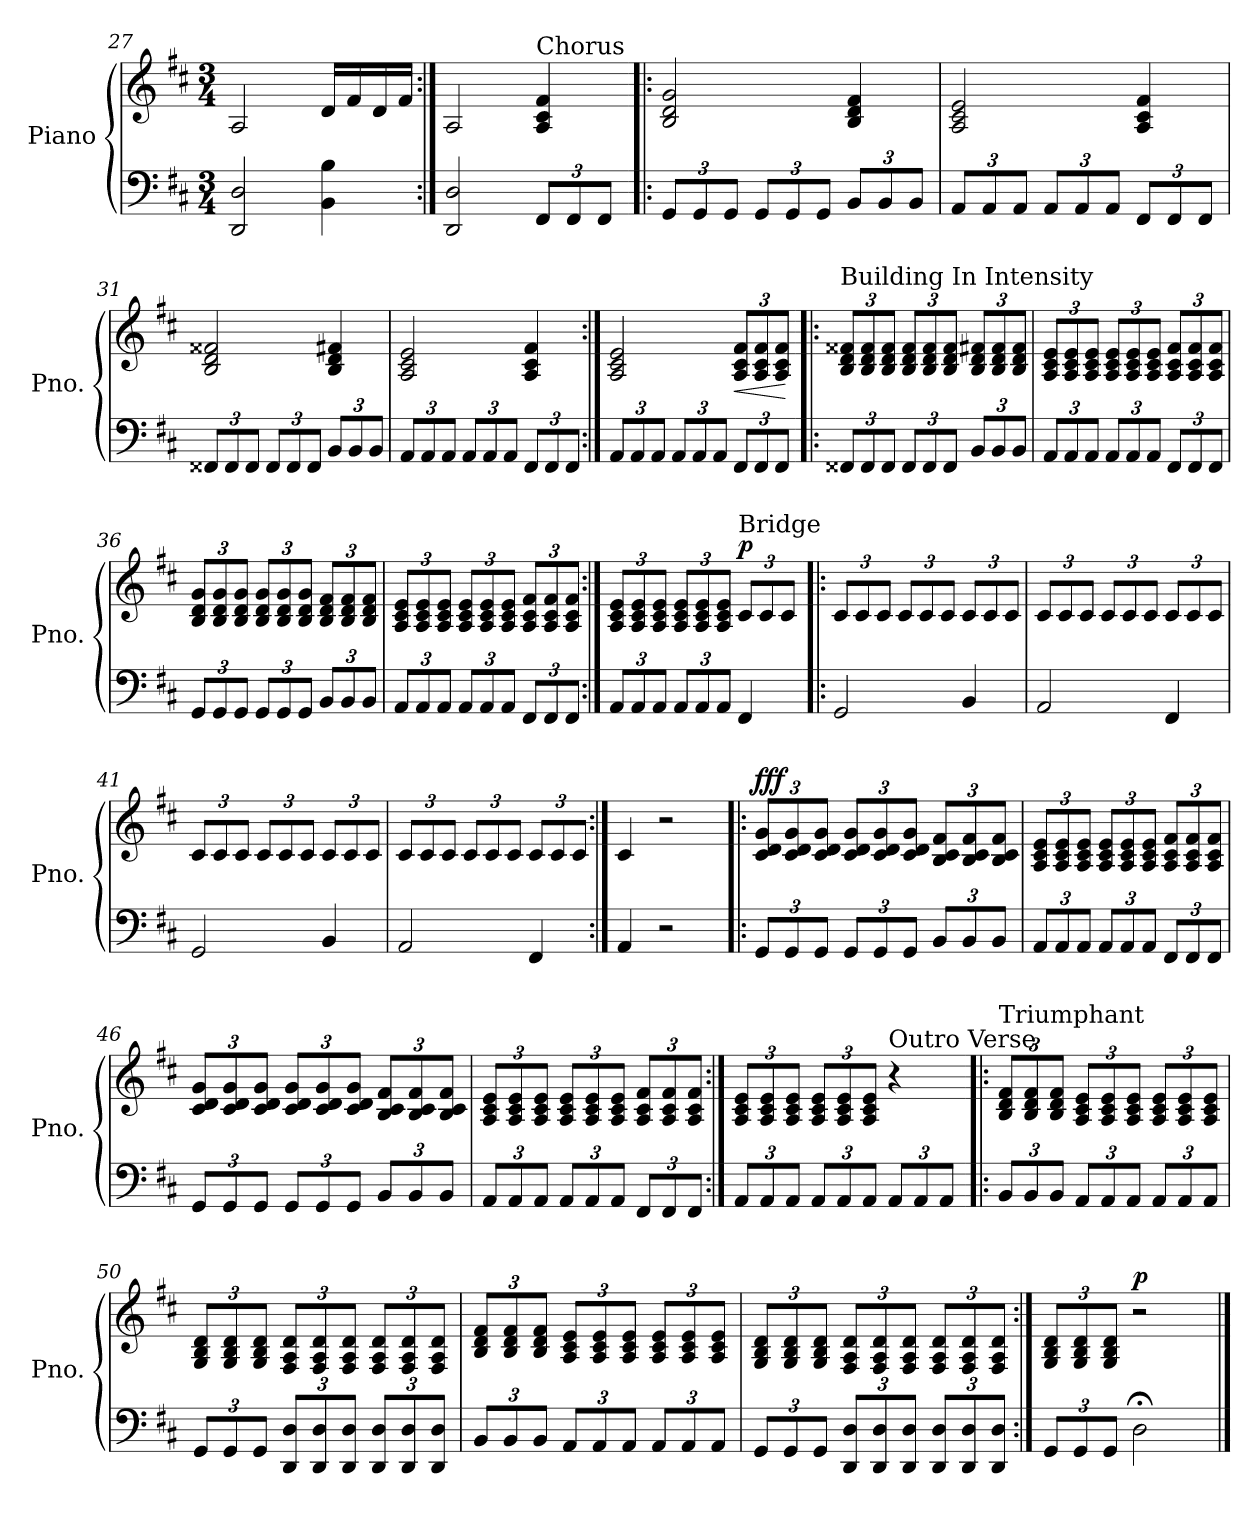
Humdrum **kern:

**kern	**kern	**dynam
*part1	*part1	*part1
*staff2	*staff1	*staff1/2
*I"Piano	*	*
*I'Pno.	*	*
*clefF4	*clefG2	*
*k[f#c#]	*k[f#c#]	*
*M3/4	*M3/4	*
=27	=27	=27
2DD/ 2D/	2A/	.
4BB\ 4B\	16d/LL	.
.	16f#/	.
.	16d/	.
.	16f#/JJ	.
=28:|!	=28:|!	=28:|!
2DD/ 2D/	2A/	.
*Xbrackettup	*	*
!	!LO:TX:a:t=Chorus	!
12FF#/L	4A/ 4c#/ 4f#/	.
12FF#/	.	.
12FF#/J	.	.
=29!|:	=29!|:	=29!|:
12GG/L	2B/ 2d/ 2g/	.
12GG/	.	.
12GG/J	.	.
12GG/L	.	.
12GG/	.	.
12GG/J	.	.
12BB/L	4B/ 4d/ 4f#/	.
12BB/	.	.
12BB/J	.	.
!!LO:PB:g=z
=30	=30	=30
12AA/L	2A/ 2c#/ 2e/	.
12AA/	.	.
12AA/J	.	.
12AA/L	.	.
12AA/	.	.
12AA/J	.	.
12FF#/L	4A/ 4c#/ 4f#/	.
12FF#/	.	.
12FF#/J	.	.
=31	=31	=31
12FF##X/L	2B/ 2d/ 2f##X/	.
12FF##/	.	.
12FF##/J	.	.
12FF##/L	.	.
12FF##/	.	.
12FF##/J	.	.
12BB/L	4B/ 4d/ 4f#X/	.
12BB/	.	.
12BB/J	.	.
=32	=32	=32
12AA/L	2A/ 2c#/ 2e/	.
12AA/	.	.
12AA/J	.	.
12AA/L	.	.
12AA/	.	.
12AA/J	.	.
12FF#/L	4A/ 4c#/ 4f#/	.
12FF#/	.	.
12FF#/J	.	.
=33:|!	=33:|!	=33:|!
12AA/L	2A/ 2c#/ 2e/	.
12AA/	.	.
12AA/J	.	.
12AA/L	.	.
12AA/	.	.
12AA/J	.	.
*	*Xbrackettup	*
!	!	!LO:HP:b
12FF#/L	12A/ 12c#/ 12f#/L	<
12FF#/	12A/ 12c#/ 12f#/	.
12FF#/J	12A/ 12c#/ 12f#/J	.
.	.	[
!!LO:LB:g=z
=34!|:	=34!|:	=34!|:
!	!LO:TX:a:t=Building In Intensity	!
12FF##X/L	12B/ 12d/ 12f##X/L	.
12FF##/	12B/ 12d/ 12f##/	.
12FF##/J	12B/ 12d/ 12f##/J	.
12FF##/L	12B/ 12d/ 12f##/L	.
12FF##/	12B/ 12d/ 12f##/	.
12FF##/J	12B/ 12d/ 12f##/J	.
12BB/L	12B/ 12d/ 12f#X/L	.
12BB/	12B/ 12d/ 12f#/	.
12BB/J	12B/ 12d/ 12f#/J	.
=35	=35	=35
12AA/L	12A/ 12c#/ 12e/L	.
12AA/	12A/ 12c#/ 12e/	.
12AA/J	12A/ 12c#/ 12e/J	.
12AA/L	12A/ 12c#/ 12e/L	.
12AA/	12A/ 12c#/ 12e/	.
12AA/J	12A/ 12c#/ 12e/J	.
12FF#/L	12A/ 12c#/ 12f#/L	.
12FF#/	12A/ 12c#/ 12f#/	.
12FF#/J	12A/ 12c#/ 12f#/J	.
=36	=36	=36
12GG/L	12B/ 12d/ 12g/L	.
12GG/	12B/ 12d/ 12g/	.
12GG/J	12B/ 12d/ 12g/J	.
12GG/L	12B/ 12d/ 12g/L	.
12GG/	12B/ 12d/ 12g/	.
12GG/J	12B/ 12d/ 12g/J	.
12BB/L	12B/ 12d/ 12f#/L	.
12BB/	12B/ 12d/ 12f#/	.
12BB/J	12B/ 12d/ 12f#/J	.
!!LO:LB:g=z
=37	=37	=37
12AA/L	12A/ 12c#/ 12e/L	.
12AA/	12A/ 12c#/ 12e/	.
12AA/J	12A/ 12c#/ 12e/J	.
12AA/L	12A/ 12c#/ 12e/L	.
12AA/	12A/ 12c#/ 12e/	.
12AA/J	12A/ 12c#/ 12e/J	.
12FF#/L	12A/ 12c#/ 12f#/L	.
12FF#/	12A/ 12c#/ 12f#/	.
12FF#/J	12A/ 12c#/ 12f#/J	.
=38:|!	=38:|!	=38:|!
12AA/L	12A/ 12c#/ 12e/L	.
12AA/	12A/ 12c#/ 12e/	.
12AA/J	12A/ 12c#/ 12e/J	.
12AA/L	12A/ 12c#/ 12e/L	.
12AA/	12A/ 12c#/ 12e/	.
12AA/J	12A/ 12c#/ 12e/J	.
!	!LO:TX:a:t=Bridge	!
!	!	!LO:DY:a
4FF#/	12c#/L	p
.	12c#/	.
.	12c#/J	.
=39!|:	=39!|:	=39!|:
2GG/	12c#/L	.
.	12c#/	.
.	12c#/J	.
.	12c#/L	.
.	12c#/	.
.	12c#/J	.
4BB/	12c#/L	.
.	12c#/	.
.	12c#/J	.
!!LO:LB:g=z
=40	=40	=40
2AA/	12c#/L	.
.	12c#/	.
.	12c#/J	.
.	12c#/L	.
.	12c#/	.
.	12c#/J	.
4FF#/	12c#/L	.
.	12c#/	.
.	12c#/J	.
=41	=41	=41
2GG/	12c#/L	.
.	12c#/	.
.	12c#/J	.
.	12c#/L	.
.	12c#/	.
.	12c#/J	.
4BB/	12c#/L	.
.	12c#/	.
.	12c#/J	.
=42	=42	=42
2AA/	12c#/L	.
.	12c#/	.
.	12c#/J	.
.	12c#/L	.
.	12c#/	.
.	12c#/J	.
4FF#/	12c#/L	.
.	12c#/	.
.	12c#/J	.
=43:|!	=43:|!	=43:|!
4AA/	4c#/	.
2r	2r	.
!!LO:LB:g=z
=44!|:	=44!|:	=44!|:
!	!	!LO:DY:a
12GG/L	12c#/ 12d/ 12g/L	fff
12GG/	12c#/ 12d/ 12g/	.
12GG/J	12c#/ 12d/ 12g/J	.
12GG/L	12c#/ 12d/ 12g/L	.
12GG/	12c#/ 12d/ 12g/	.
12GG/J	12c#/ 12d/ 12g/J	.
12BB/L	12B/ 12c#/ 12f#/L	.
12BB/	12B/ 12c#/ 12f#/	.
12BB/J	12B/ 12c#/ 12f#/J	.
=45	=45	=45
12AA/L	12A/ 12c#/ 12e/L	.
12AA/	12A/ 12c#/ 12e/	.
12AA/J	12A/ 12c#/ 12e/J	.
12AA/L	12A/ 12c#/ 12e/L	.
12AA/	12A/ 12c#/ 12e/	.
12AA/J	12A/ 12c#/ 12e/J	.
12FF#/L	12A/ 12c#/ 12f#/L	.
12FF#/	12A/ 12c#/ 12f#/	.
12FF#/J	12A/ 12c#/ 12f#/J	.
!!LO:PB:g=z
=46	=46	=46
12GG/L	12c#/ 12d/ 12g/L	.
12GG/	12c#/ 12d/ 12g/	.
12GG/J	12c#/ 12d/ 12g/J	.
12GG/L	12c#/ 12d/ 12g/L	.
12GG/	12c#/ 12d/ 12g/	.
12GG/J	12c#/ 12d/ 12g/J	.
12BB/L	12B/ 12c#/ 12f#/L	.
12BB/	12B/ 12c#/ 12f#/	.
12BB/J	12B/ 12c#/ 12f#/J	.
=47	=47	=47
12AA/L	12A/ 12c#/ 12e/L	.
12AA/	12A/ 12c#/ 12e/	.
12AA/J	12A/ 12c#/ 12e/J	.
12AA/L	12A/ 12c#/ 12e/L	.
12AA/	12A/ 12c#/ 12e/	.
12AA/J	12A/ 12c#/ 12e/J	.
12FF#/L	12A/ 12c#/ 12f#/L	.
12FF#/	12A/ 12c#/ 12f#/	.
12FF#/J	12A/ 12c#/ 12f#/J	.
=48:|!	=48:|!	=48:|!
12AA/L	12A/ 12c#/ 12e/L	.
12AA/	12A/ 12c#/ 12e/	.
12AA/J	12A/ 12c#/ 12e/J	.
12AA/L	12A/ 12c#/ 12e/L	.
12AA/	12A/ 12c#/ 12e/	.
12AA/J	12A/ 12c#/ 12e/J	.
!	!LO:TX:a:t=Outro Verse	!
12AA/L	4r	.
12AA/	.	.
12AA/J	.	.
!!LO:LB:g=z
=49!|:	=49!|:	=49!|:
!	!LO:TX:a:t=Triumphant	!
12BB/L	12B/ 12d/ 12f#/L	.
12BB/	12B/ 12d/ 12f#/	.
12BB/J	12B/ 12d/ 12f#/J	.
12AA/L	12A/ 12c#/ 12e/L	.
12AA/	12A/ 12c#/ 12e/	.
12AA/J	12A/ 12c#/ 12e/J	.
12AA/L	12A/ 12c#/ 12e/L	.
12AA/	12A/ 12c#/ 12e/	.
12AA/J	12A/ 12c#/ 12e/J	.
=50	=50	=50
12GG/L	12G/ 12B/ 12d/L	.
12GG/	12G/ 12B/ 12d/	.
12GG/J	12G/ 12B/ 12d/J	.
12DD/ 12D/L	12F#/ 12A/ 12d/L	.
12DD/ 12D/	12F#/ 12A/ 12d/	.
12DD/ 12D/J	12F#/ 12A/ 12d/J	.
12DD/ 12D/L	12F#/ 12A/ 12d/L	.
12DD/ 12D/	12F#/ 12A/ 12d/	.
12DD/ 12D/J	12F#/ 12A/ 12d/J	.
=51	=51	=51
12BB/L	12B/ 12d/ 12f#/L	.
12BB/	12B/ 12d/ 12f#/	.
12BB/J	12B/ 12d/ 12f#/J	.
12AA/L	12A/ 12c#/ 12e/L	.
12AA/	12A/ 12c#/ 12e/	.
12AA/J	12A/ 12c#/ 12e/J	.
12AA/L	12A/ 12c#/ 12e/L	.
12AA/	12A/ 12c#/ 12e/	.
12AA/J	12A/ 12c#/ 12e/J	.
!!LO:LB:g=z
=52	=52	=52
12GG/L	12G/ 12B/ 12d/L	.
12GG/	12G/ 12B/ 12d/	.
12GG/J	12G/ 12B/ 12d/J	.
12DD/ 12D/L	12F#/ 12A/ 12d/L	.
12DD/ 12D/	12F#/ 12A/ 12d/	.
12DD/ 12D/J	12F#/ 12A/ 12d/J	.
12DD/ 12D/L	12F#/ 12A/ 12d/L	.
12DD/ 12D/	12F#/ 12A/ 12d/	.
12DD/ 12D/J	12F#/ 12A/ 12d/J	.
=53:|!	=53:|!	=53:|!
12GG/L	12G/ 12B/ 12d/L	.
12GG/	12G/ 12B/ 12d/	.
12GG/J	12G/ 12B/ 12d/J	.
!	!	!LO:DY:a
2D;<\	2r	p
==	==	==
*-	*-	*-
